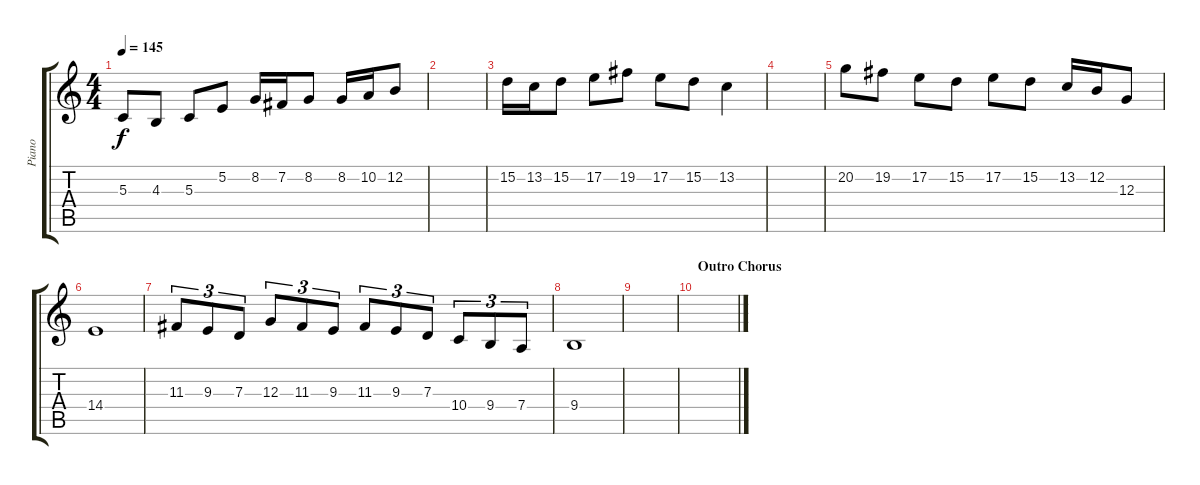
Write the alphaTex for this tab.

\track ("Piano" "Piano") {instrument brightacousticpiano}
\staff {score tabs}
\tuning (E4 B3 G3 D3 A2 E2) {hide}
\ts (4 4)
\tempo 145
\clef g2
\ks c
5.3.8{dy f} 4.3.8 5.3.8 5.2.8 8.2.16 7.2.16 8.2.8 8.2.16 10.2.16 12.2.8 |
|
15.2.16 13.2.16 15.2.8 17.2.8 19.2.8 17.2.8 15.2.8 13.2.4 |
|
20.2.8 19.2.8 17.2.8 15.2.8 17.2.8 15.2.8 13.2.16 12.2.16 12.3.8 |
14.4.1 |
11.3.8{tu (3 2)} 9.3.8{tu (3 2)} 7.3.8{tu (3 2)} 12.3.8{tu (3 2)} 11.3.8{tu (3 2)} 9.3.8{tu (3 2)} 11.3.8{tu (3 2)} 9.3.8{tu (3 2)} 7.3.8{tu (3 2)} 10.4.8{tu (3 2)} 9.4.8{tu (3 2)} 7.4.8{tu (3 2)} |
9.4.1 |
|
\section ("" "Outro Chorus")
